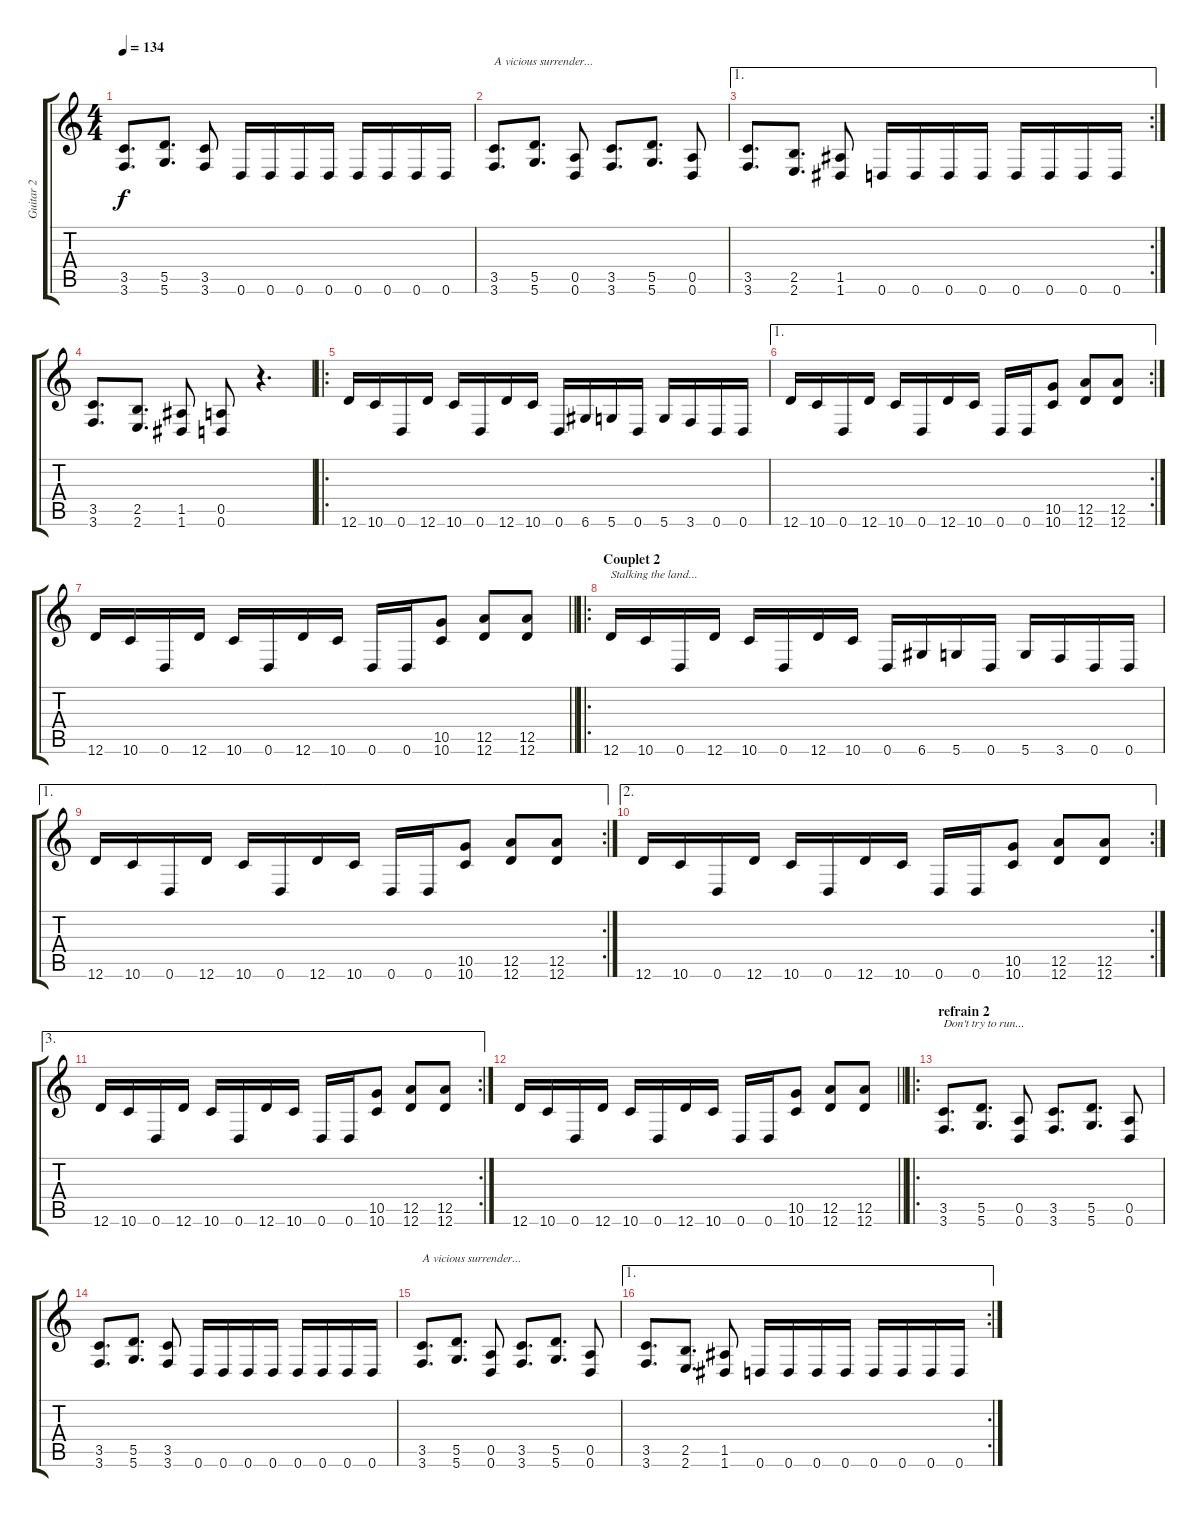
\track ("Guitar 2" "Guitar 2") {instrument distortionguitar}
\staff {score tabs}
\tuning (E4 B3 G3 D3 A2 D2) {hide}
\ts (4 4)
\tempo 134
\clef g2
\ks c
(3.5 3.6).8{d dy f} (5.5 5.6).8{d} (3.5 3.6).8 0.6.16 0.6.16 0.6.16 0.6.16 0.6.16 0.6.16 0.6.16 0.6.16 |
(3.5 3.6).8{d txt "A vicious surrender..."} (5.5 5.6).8{d} (0.5 0.6).8 (3.5 3.6).8{d} (5.5 5.6).8{d} (0.5 0.6).8 |
\ae 1
\rc 2
(3.5 3.6).8{d} (2.5 2.6).8{d} (1.5 1.6).8 0.6.16 0.6.16 0.6.16 0.6.16 0.6.16 0.6.16 0.6.16 0.6.16 |
(3.5 3.6).8{d} (2.5 2.6).8{d} (1.5 1.6).8 (0.5 0.6).8 r.4{d} |
\ro
12.6.16 10.6.16 0.6.16 12.6.16 10.6.16 0.6.16 12.6.16 10.6.16 0.6.16 6.6.16 5.6.16 0.6.16 5.6.16 3.6.16 0.6.16 0.6.16 |
\ae 1
\rc 2
12.6.16 10.6.16 0.6.16 12.6.16 10.6.16 0.6.16 12.6.16 10.6.16 0.6.16 0.6.16 (10.5 10.6).8 (12.5 12.6).8 (12.5 12.6).8 |
\barLineRight lightlight
12.6.16 10.6.16 0.6.16 12.6.16 10.6.16 0.6.16 12.6.16 10.6.16 0.6.16 0.6.16 (10.5 10.6).8 (12.5 12.6).8 (12.5 12.6).8 |
\ro
\section ("" "Couplet 2")
12.6.16{txt "Stalking the land..."} 10.6.16 0.6.16 12.6.16 10.6.16 0.6.16 12.6.16 10.6.16 0.6.16 6.6.16 5.6.16 0.6.16 5.6.16 3.6.16 0.6.16 0.6.16 |
\ae 1
\rc 2
12.6.16 10.6.16 0.6.16 12.6.16 10.6.16 0.6.16 12.6.16 10.6.16 0.6.16 0.6.16 (10.5 10.6).8 (12.5 12.6).8 (12.5 12.6).8 |
\ae 2
\rc 2
12.6.16 10.6.16 0.6.16 12.6.16 10.6.16 0.6.16 12.6.16 10.6.16 0.6.16 0.6.16 (10.5 10.6).8 (12.5 12.6).8 (12.5 12.6).8 |
\ae 3
\rc 2
12.6.16 10.6.16 0.6.16 12.6.16 10.6.16 0.6.16 12.6.16 10.6.16 0.6.16 0.6.16 (10.5 10.6).8 (12.5 12.6).8 (12.5 12.6).8 |
\barLineRight lightlight
12.6.16 10.6.16 0.6.16 12.6.16 10.6.16 0.6.16 12.6.16 10.6.16 0.6.16 0.6.16 (10.5 10.6).8 (12.5 12.6).8 (12.5 12.6).8 |
\ro
\section ("" "refrain 2")
(3.5 3.6).8{d txt "Don't try to run..."} (5.5 5.6).8{d} (0.5 0.6).8 (3.5 3.6).8{d} (5.5 5.6).8{d} (0.5 0.6).8 |
(3.5 3.6).8{d} (5.5 5.6).8{d} (3.5 3.6).8 0.6.16 0.6.16 0.6.16 0.6.16 0.6.16 0.6.16 0.6.16 0.6.16 |
(3.5 3.6).8{d txt "A vicious surrender..."} (5.5 5.6).8{d} (0.5 0.6).8 (3.5 3.6).8{d} (5.5 5.6).8{d} (0.5 0.6).8 |
\ae 1
\rc 2
(3.5 3.6).8{d} (2.5 2.6).8{d} (1.5 1.6).8 0.6.16 0.6.16 0.6.16 0.6.16 0.6.16 0.6.16 0.6.16 0.6.16
